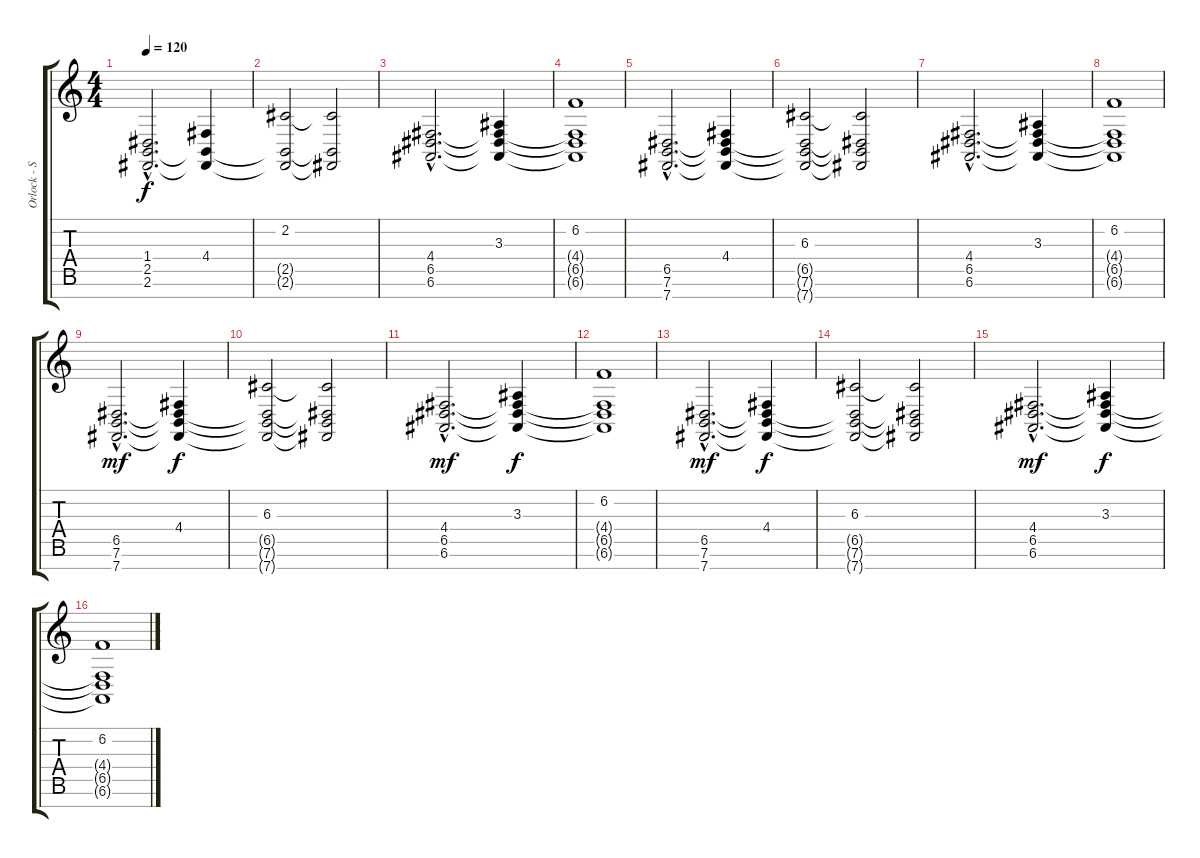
\track ("Orlock - Synth" "Orlock - S") {instrument stringensemble1}
\staff {score tabs}
\tuning (E4 B3 G3 D3 A2 E2 B1) {hide}
\ts (4 4)
\tempo 120
\clef g2
\ks c
(1.4{hac} 2.5{hac} 2.6{hac}).2{d dy f instrument stringensemble1} (4.4 2.5{t} 2.6{t}).4 |
(2.2 2.5{t} 2.6{t}).2 (2.2{t} 2.5{t} 2.6{t}).2 |
(4.4{hac} 6.5{hac} 6.6{hac}).2{d} (3.3 4.4{t} 6.5{t} 6.6{t}).4 |
(6.2 4.4{t} 6.5{t} 6.6{t}).1 |
(6.5{hac} 7.6{hac} 7.7{hac}).2{d} (4.4 6.5{t} 7.6{t} 7.7{t}).4 |
(6.3 6.5{t} 7.6{t} 7.7{t}).2 (6.3{t} 6.5{t} 7.6{t} 7.7{t}).2 |
(4.4{hac} 6.5{hac} 6.6{hac}).2{d} (3.3 4.4{t} 6.5{t} 6.6{t}).4 |
(6.2 4.4{t} 6.5{t} 6.6{t}).1 |
(6.5{hac} 7.6{hac} 7.7{hac}).2{d dy mf} (4.4 6.5{t} 7.6{t} 7.7{t}).4{dy f} |
(6.3 6.5{t} 7.6{t} 7.7{t}).2 (6.3{t} 6.5{t} 7.6{t} 7.7{t}).2 |
(4.4{hac} 6.5{hac} 6.6{hac}).2{d dy mf} (3.3 4.4{t} 6.5{t} 6.6{t}).4{dy f} |
(6.2 4.4{t} 6.5{t} 6.6{t}).1 |
(6.5{hac} 7.6{hac} 7.7{hac}).2{d dy mf} (4.4 6.5{t} 7.6{t} 7.7{t}).4{dy f} |
(6.3 6.5{t} 7.6{t} 7.7{t}).2 (6.3{t} 6.5{t} 7.6{t} 7.7{t}).2 |
(4.4{hac} 6.5{hac} 6.6{hac}).2{d dy mf} (3.3 4.4{t} 6.5{t} 6.6{t}).4{dy f} |
(6.2 4.4{t} 6.5{t} 6.6{t}).1
